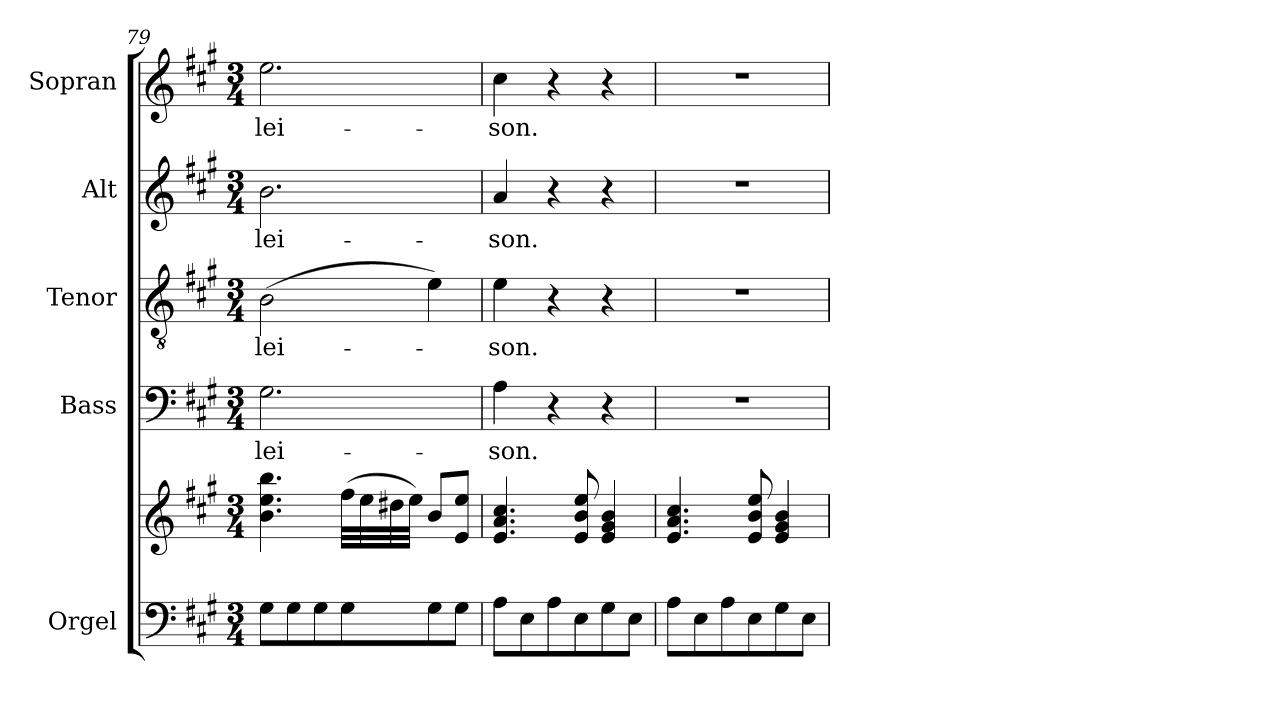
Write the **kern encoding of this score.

**kern	**kern	**kern	**text	**kern	**text	**kern	**text	**kern	**text
*part5	*part5	*part4	*part4	*part3	*part3	*part2	*part2	*part1	*part1
*staff6	*staff5	*staff4	*staff4	*staff3	*staff3	*staff2	*staff2	*staff1	*staff1
*I"Orgel	*	*I"Bass	*	*I"Tenor	*	*I"Alt	*	*I"Sopran	*
*I'Org.	*	*I'B.	*	*I'T.	*	*I'A.	*	*I'S.	*
!!LO:LB:g=z
*clefF4	*clefG2	*clefF4	*	*clefGv2	*	*clefG2	*	*clefG2	*
*k[f#c#g#]	*k[f#c#g#]	*k[f#c#g#]	*	*k[f#c#g#]	*	*k[f#c#g#]	*	*k[f#c#g#]	*
*A:	*A:	*A:	*	*A:	*	*A:	*	*A:	*
*M3/4	*M3/4	*M3/4	*	*M3/4	*	*M3/4	*	*M3/4	*
=79	=79	=79	=79	=79	=79	=79	=79	=79	=79
!	!	!	!LO:LY:b	!	!LO:LY:b	!	!LO:LY:b	!	!LO:LY:b
8G#\L	4.b\ 4.ee\ 4.bb\	2.G#\	-lei-	(>2B\	-lei-	2.b\	-lei-	2.ee\	-lei-
8G#\	.	.	.	.	.	.	.	.	.
8G#\	.	.	.	.	.	.	.	.	.
8G#\	(>32ff#\LLL	.	.	.	.	.	.	.	.
.	32ee\	.	.	.	.	.	.	.	.
.	32dd#X\	.	.	.	.	.	.	.	.
.	32ee\JJJ)	.	.	.	.	.	.	.	.
8G#\	8b/L	.	.	4e\)	.	.	.	.	.
8G#\J	8e/ 8ee/J	.	.	.	.	.	.	.	.
=80	=80	=80	=80	=80	=80	=80	=80	=80	=80
!	!	!	!LO:LY:b	!	!LO:LY:b	!	!LO:LY:b	!	!LO:LY:b
8A\L	4.e/ 4.a/ 4.cc#/	4A\	-son.	4e\	-son.	4a/	-son.	4cc#\	-son.
8E\	.	.	.	.	.	.	.	.	.
8A\	.	4r	.	4r	.	4r	.	4r	.
8E\	8e/ 8b/ 8ee/	.	.	.	.	.	.	.	.
8G#\	4e/ 4g#/ 4b/	4r	.	4r	.	4r	.	4r	.
8E\J	.	.	.	.	.	.	.	.	.
=81	=81	=81	=81	=81	=81	=81	=81	=81	=81
8A\L	4.e/ 4.a/ 4.cc#/	2.r	.	2.r	.	2.r	.	2.r	.
8E\	.	.	.	.	.	.	.	.	.
8A\	.	.	.	.	.	.	.	.	.
8E\	8e/ 8b/ 8ee/	.	.	.	.	.	.	.	.
8G#\	4e/ 4g#/ 4b/	.	.	.	.	.	.	.	.
8E\J	.	.	.	.	.	.	.	.	.
=	=	=	=	=	=	=	=	=	=
*-	*-	*-	*-	*-	*-	*-	*-	*-	*-
